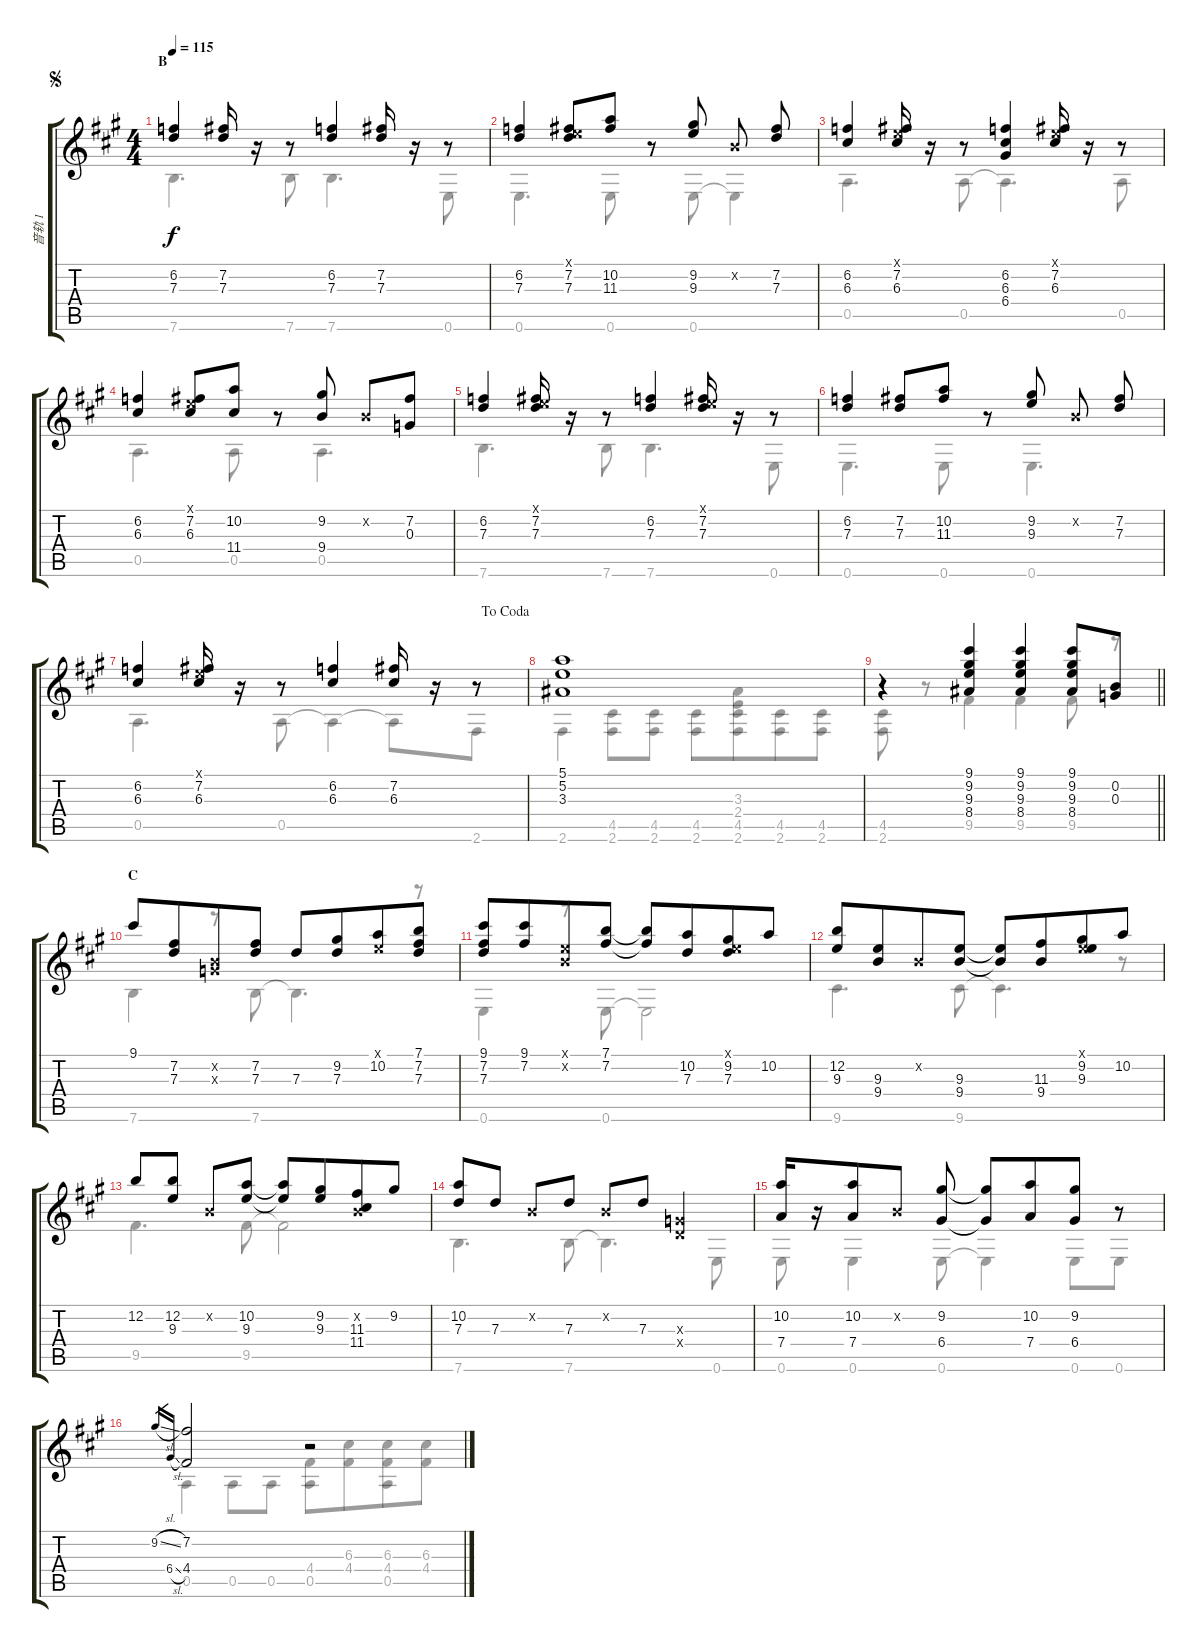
\track ("音轨 1" "音轨 1") {instrument acousticguitarsteel}
\staff {score tabs}
\tuning (E4 B3 G3 D3 A2 E2) {hide}
\voice
\ts (4 4)
\section ("" "B")
\jump segno
\tempo 115
\clef g2
\ks a
(6.2 7.3).4{dy f} (7.2 7.3).16 r.16 r.8 (6.2 7.3).4 (7.2 7.3).16 r.16 r.8 |
(6.2 7.3).4 (0.1{x} 7.2 7.3).8 (10.2 11.3).8 r.8 (9.2 9.3).8 0.2{x}.8{beam split} (7.2 7.3).8 |
(6.2 6.3).4 (0.1{x} 7.2 6.3).16 r.16 r.8 (6.2 6.3 6.4).4 (0.1{x} 7.2 6.3).16 r.16 r.8 |
(6.2 6.3).4 (0.1{x} 7.2 6.3).8 (10.2 11.4).8 r.8 (9.2 9.4).8 0.2{x}.8 (7.2 0.3).8 |
(6.2 7.3).4 (0.1{x} 7.2 7.3).16 r.16 r.8 (6.2 7.3).4 (0.1{x} 7.2 7.3).16 r.16 r.8 |
(6.2 7.3).4 (7.2 7.3).8 (10.2 11.3).8 r.8 (9.2 9.3).8 0.2{x}.8{beam split} (7.2 7.3).8 |
\jump dacoda
(6.2 6.3).4 (0.1{x} 7.2 6.3).16 r.16 r.8 (6.2 6.3).4 (7.2 6.3).16 r.16 r.8 |
(5.1 5.2 3.3).1 |
\barLineRight lightlight
r.4 (9.1 9.2 9.3 8.4).4 (9.1 9.2 9.3 8.4).4 (9.1 9.2 9.3 8.4).8 (0.2 0.3).8 |
\section ("" "C")
9.1.8 (7.2 7.3).8{beam merge} (0.2{x} 0.3{x}).8 (7.2 7.3).8 7.3.8 (9.2 7.3).8{beam merge} (0.1{x} 10.2).8 (7.1 7.2 7.3).8 |
(9.1 7.2 7.3).8 (9.1 7.2).8{beam merge} (0.1{x} 0.2{x}).8 (7.1 7.2).8 (7.1{t} 7.2{t}).8 (10.2 7.3).8{beam merge} (0.1{x} 9.2 7.3).8 10.2.8 |
(12.2 9.3).8 (9.3 9.4).8{beam merge} 0.2{x}.8 (9.3 9.4).8 (9.3{t} 9.4{t}).8 (11.3 9.4).8{beam merge} (0.1{x} 9.2 9.3).8 10.2.8 |
12.2.8 (12.2 9.3).8 0.2{x}.8 (10.2 9.3).8 (10.2{t} 9.3{t}).8 (9.2 9.3).8{beam merge} (0.2{x} 11.3 11.4).8 9.2.8 |
(10.2 7.3).8 7.3.8 0.2{x}.8 7.3.8 0.2{x}.8 7.3.8 (0.3{x} 0.4{x}).4 |
(10.2 7.4).16 r.16 (10.2 7.4).8{beam merge} 0.2{x}.8{beam split} (9.2 6.4).8 (9.2{t} 6.4{t}).8 (10.2 7.4).8{beam merge} (9.2 6.4).8 r.8 |
9.2{sl}.16{gr} 6.4{sl}.16{gr} (7.2 4.4).2 r.2
\voice
\clef g2
\ottava regular
\simile none
\ks a
7.6.4{d dy f} 7.6.8 7.6.4{d} 0.6.8 |
0.6.4{d} 0.6.8 r.8 0.6.8 0.6{t}.4 |
0.5.4{d} 0.5.8 0.5{t}.4{d} 0.5.8 |
0.5.4{d} 0.5.8 r.8 0.5.4{d} |
7.6.4{d} 7.6.8 7.6.4{d} 0.6.8 |
0.6.4{d} 0.6.8 r.8 0.6.4{d} |
0.5.4{d} 0.5.8 0.5{t}.4 0.5{t}.8 2.6.8 |
2.6.4 (4.5 2.6).8 (4.5 2.6).8 (4.5 2.6).8 (3.3 2.4 4.5 2.6).8{beam merge} (4.5 2.6).8 (4.5 2.6).8 |
\barLineRight lightlight
(4.5 2.6).8 r.8 9.5.4 9.5.4 9.5.8 r.8 |
7.6.4 r.8 7.6.8 7.6{t}.4{d} r.8 |
0.6.4 r.8 0.6.8 0.6{t}.2 |
9.6.4{d} 9.6.8 9.6{t}.4{d} r.8 |
9.5.4{d} 9.5.8 9.5{t}.2 |
7.6.4{d} 7.6.8 7.6{t}.4{d} 0.6.8 |
0.6.8 0.6.4 0.6.8 0.6{t}.4 0.6.8 0.6.8 |
0.5.4 0.5.8 0.5.8 (4.4 0.5).8 (6.3 4.4).8{beam merge} (6.3 4.4 0.5).8 (6.3 4.4).8
